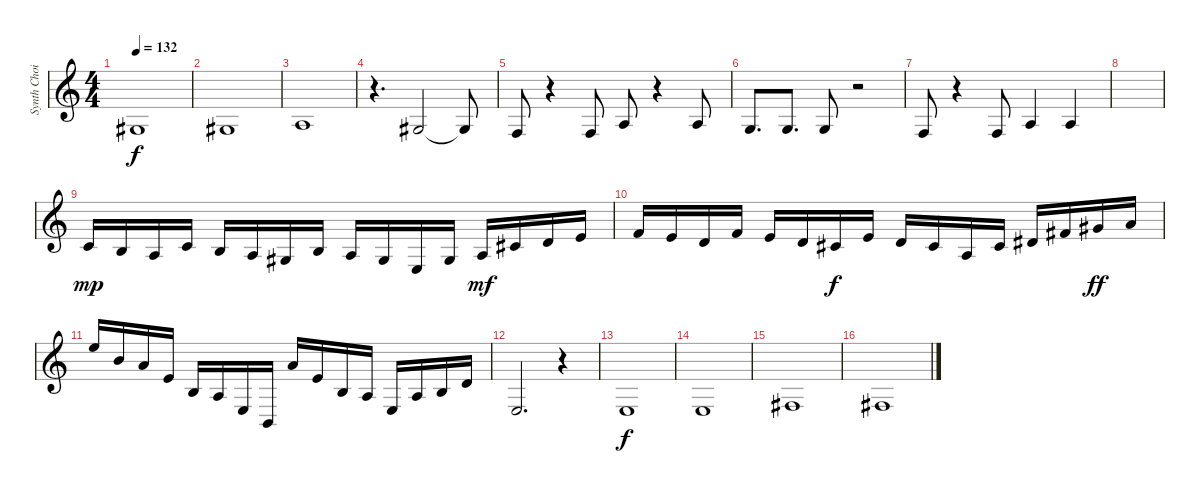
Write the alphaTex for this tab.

\track ("Synth Choir Voice 3" "Synth Choi") {instrument choiraahs}
\staff {score}
\tuning (E4 B3 G3 D3 A2 E2 B1) {hide}
\ts (4 4)
\tempo 132
\clef g2
\ks c
1.3.1{dy f} |
1.3.1 |
2.3.1 |
r.4{d} 1.3.2 1.3{t}.8 |
3.4.8 r.4 3.4.8 2.3.8 r.4 2.3.8 |
0.3.8{d} 0.3.8{d} 0.3.8 r.2 |
3.4.8 r.4 3.4.8 2.3.4 2.3.4 |
|
1.2.16{dy mp} 0.2.16 2.3.16 1.2.16 0.2.16 2.3.16 1.3.16 0.2.16 2.3.16 1.3.16 2.4.16 1.3.16 2.3.16{dy mf} 2.2.16 3.2.16 0.1.16 |
1.1.16 0.1.16 3.2.16 1.1.16 0.1.16 3.2.16 2.2.16{dy f} 0.1.16 3.2.16 2.2.16 2.3.16 2.2.16 4.2.16 2.1.16 4.1.16{dy ff} 5.1.16 |
12.1.16 12.2.16 10.2.16 9.3.16 9.4.16 7.4.16 7.5.16 7.6.16 5.1.16 5.2.16 4.3.16 2.3.16 2.4.16 2.3.16 0.2.16 3.2.16 |
2.4.2{d} r.4 |
2.4.1{dy f} |
2.4.1 |
4.4.1 |
4.4.1
